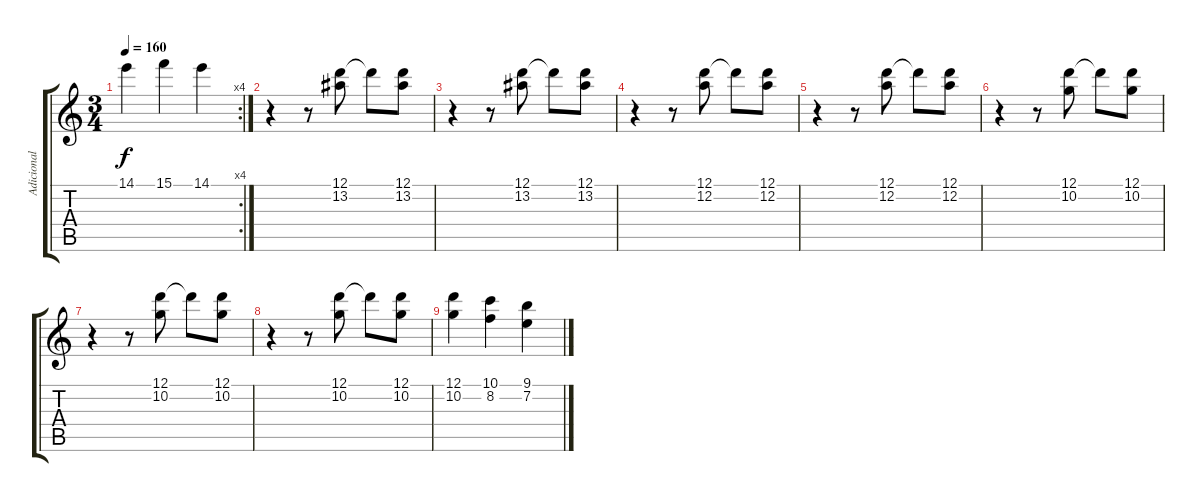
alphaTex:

\track ("Adicional" "Adicional") {instrument acousticguitarsteel}
\staff {score tabs}
\tuning (D4 A3 F3 C3 G2 D2) {hide}
\rc 4
\ts (3 4)
\tempo 160
\clef g2
\ks c
14.1.4{dy f} 15.1.4 14.1.4 |
r.4 r.8 (12.1 13.2).8 12.1{t}.8 (12.1 13.2).8 |
r.4 r.8 (12.1 13.2).8 12.1{t}.8 (12.1 13.2).8 |
r.4 r.8 (12.1 12.2).8 12.1{t}.8 (12.1 12.2).8 |
r.4 r.8 (12.1 12.2).8 12.1{t}.8 (12.1 12.2).8 |
r.4 r.8 (12.1 10.2).8 12.1{t}.8 (12.1 10.2).8 |
r.4 r.8 (12.1 10.2).8 12.1{t}.8 (12.1 10.2).8 |
r.4 r.8 (12.1 10.2).8 12.1{t}.8 (12.1 10.2).8 |
(12.1 10.2).4 (10.1 8.2).4 (9.1 7.2).4
